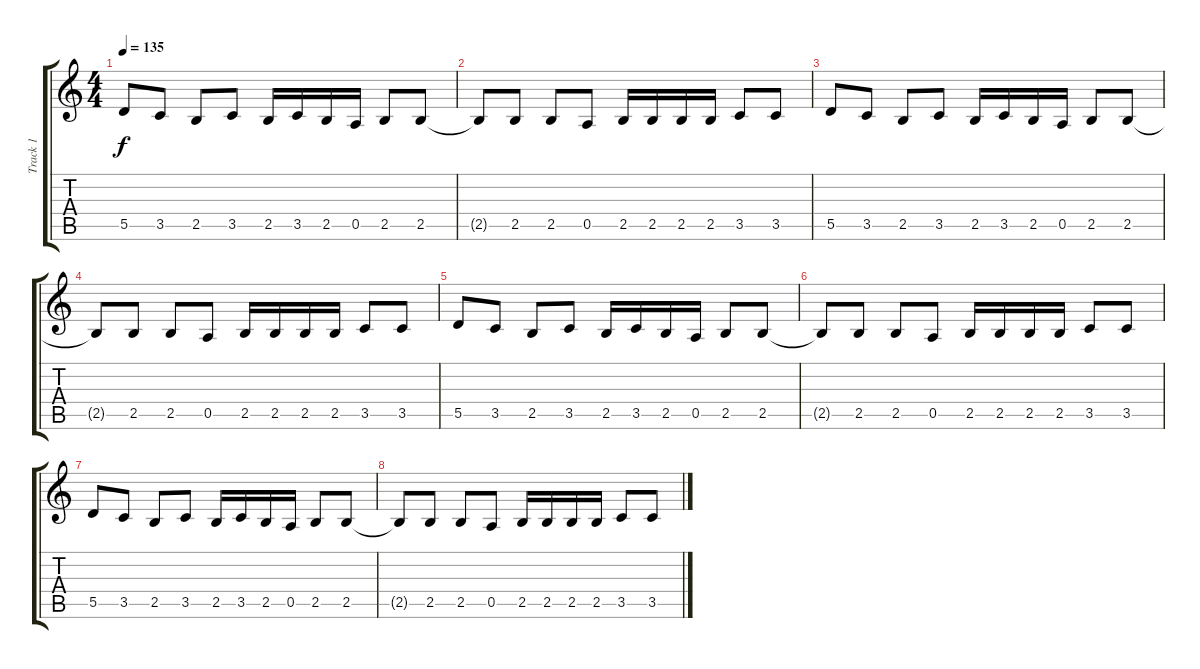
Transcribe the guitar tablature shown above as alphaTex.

\track ("Track 1" "Track 1") {instrument electricguitarmuted}
\staff {score tabs}
\tuning (E4 B3 G3 D3 A2 E2) {hide}
\ts (4 4)
\tempo 135
\clef g2
\ks c
5.5.8{dy f instrument electricguitarmuted} 3.5.8 2.5.8 3.5.8 2.5.16 3.5.16 2.5.16 0.5.16 2.5.8 2.5.8 |
2.5{t}.8 2.5.8 2.5.8 0.5.8 2.5.16 2.5.16 2.5.16 2.5.16 3.5.8 3.5.8 |
5.5.8 3.5.8 2.5.8 3.5.8 2.5.16 3.5.16 2.5.16 0.5.16 2.5.8 2.5.8 |
2.5{t}.8 2.5.8 2.5.8 0.5.8 2.5.16 2.5.16 2.5.16 2.5.16 3.5.8 3.5.8 |
5.5.8 3.5.8 2.5.8 3.5.8 2.5.16 3.5.16 2.5.16 0.5.16 2.5.8 2.5.8 |
2.5{t}.8 2.5.8 2.5.8 0.5.8 2.5.16 2.5.16 2.5.16 2.5.16 3.5.8 3.5.8 |
5.5.8 3.5.8 2.5.8 3.5.8 2.5.16 3.5.16 2.5.16 0.5.16 2.5.8 2.5.8 |
2.5{t}.8 2.5.8 2.5.8 0.5.8 2.5.16 2.5.16 2.5.16 2.5.16 3.5.8 3.5.8
